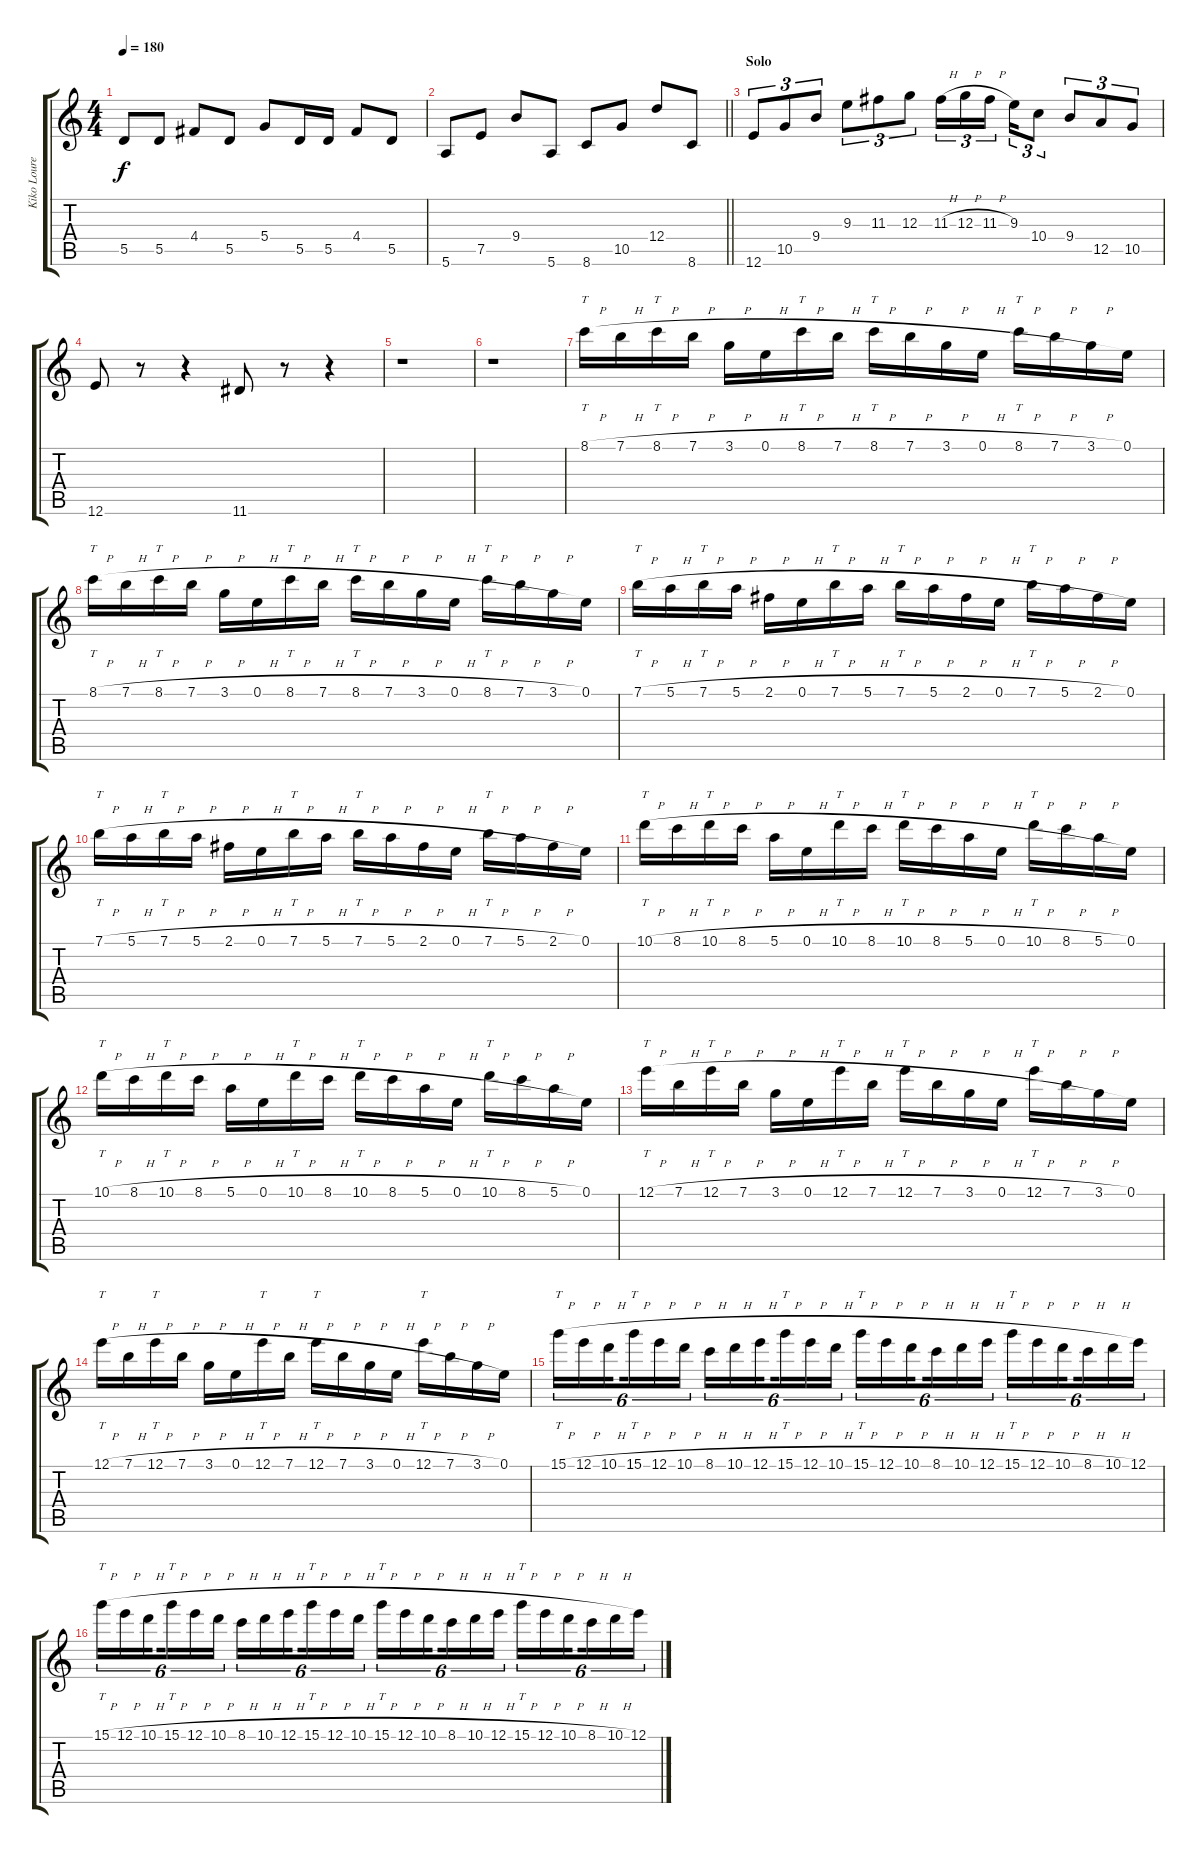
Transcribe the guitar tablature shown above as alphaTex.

\track ("Kiko Loureiro" "Kiko Loure") {instrument distortionguitar}
\staff {score tabs}
\tuning (E4 B3 G3 D3 A2 E2) {hide}
\ts (4 4)
\tempo 180
\clef g2
\ks c
5.5.8{dy f} 5.5.8 4.4.8 5.5.8 5.4.8 5.5.16 5.5.16 4.4.8 5.5.8 |
\barLineRight lightlight
5.6.8 7.5.8 9.4.8 5.6.8 8.6.8 10.5.8 12.4.8 8.6.8 |
\section ("" "Solo")
12.6.8{tu (3 2)} 10.5.8{tu (3 2)} 9.4.8{tu (3 2)} 9.3.8{tu (3 2)} 11.3.8{tu (3 2)} 12.3.8{tu (3 2)} 11.3{h}.16{tu (3 2)} 12.3{h}.16{tu (3 2)} 11.3{h}.16{tu (3 2) beam splitsecondary} 9.3.16{tu (3 2)} 10.4.8{tu (3 2)} 9.4.8{tu (3 2)} 12.5.8{tu (3 2)} 10.5.8{tu (3 2)} |
12.6.8 r.8 r.4 11.6.8 r.8 r.4 |
r.1 |
r.1 |
8.1{h}.16{tt volume 16 balance 8} 7.1{h}.16 8.1{h}.16{tt} 7.1{h}.16 3.1{h}.16 0.1{h}.16 8.1{h}.16{tt} 7.1{h}.16 8.1{h}.16{tt} 7.1{h}.16 3.1{h}.16 0.1{h}.16 8.1{h}.16{tt} 7.1{h}.16 3.1{h}.16 0.1.16 |
8.1{h}.16{tt} 7.1{h}.16 8.1{h}.16{tt} 7.1{h}.16 3.1{h}.16 0.1{h}.16 8.1{h}.16{tt} 7.1{h}.16 8.1{h}.16{tt} 7.1{h}.16 3.1{h}.16 0.1{h}.16 8.1{h}.16{tt} 7.1{h}.16 3.1{h}.16 0.1.16 |
7.1{h}.16{tt} 5.1{h}.16 7.1{h}.16{tt} 5.1{h}.16 2.1{h}.16 0.1{h}.16 7.1{h}.16{tt} 5.1{h}.16 7.1{h}.16{tt} 5.1{h}.16 2.1{h}.16 0.1{h}.16 7.1{h}.16{tt} 5.1{h}.16 2.1{h}.16 0.1.16 |
7.1{h}.16{tt} 5.1{h}.16 7.1{h}.16{tt} 5.1{h}.16 2.1{h}.16 0.1{h}.16 7.1{h}.16{tt} 5.1{h}.16 7.1{h}.16{tt} 5.1{h}.16 2.1{h}.16 0.1{h}.16 7.1{h}.16{tt} 5.1{h}.16 2.1{h}.16 0.1.16 |
10.1{h}.16{tt} 8.1{h}.16 10.1{h}.16{tt} 8.1{h}.16 5.1{h}.16 0.1{h}.16 10.1{h}.16{tt} 8.1{h}.16 10.1{h}.16{tt} 8.1{h}.16 5.1{h}.16 0.1{h}.16 10.1{h}.16{tt} 8.1{h}.16 5.1{h}.16 0.1.16 |
10.1{h}.16{tt} 8.1{h}.16 10.1{h}.16{tt} 8.1{h}.16 5.1{h}.16 0.1{h}.16 10.1{h}.16{tt} 8.1{h}.16 10.1{h}.16{tt} 8.1{h}.16 5.1{h}.16 0.1{h}.16 10.1{h}.16{tt} 8.1{h}.16 5.1{h}.16 0.1.16 |
12.1{h}.16{tt} 7.1{h}.16 12.1{h}.16{tt} 7.1{h}.16 3.1{h}.16 0.1{h}.16 12.1{h}.16{tt} 7.1{h}.16 12.1{h}.16{tt} 7.1{h}.16 3.1{h}.16 0.1{h}.16 12.1{h}.16{tt} 7.1{h}.16 3.1{h}.16 0.1.16 |
12.1{h}.16{tt} 7.1{h}.16 12.1{h}.16{tt} 7.1{h}.16 3.1{h}.16 0.1{h}.16 12.1{h}.16{tt} 7.1{h}.16 12.1{h}.16{tt} 7.1{h}.16 3.1{h}.16 0.1{h}.16 12.1{h}.16{tt} 7.1{h}.16 3.1{h}.16 0.1.16 |
15.1{h}.16{tt tu (6 4)} 12.1{h}.16{tu (6 4)} 10.1{h}.16{tu (6 4) beam splitsecondary} 15.1{h}.16{tt tu (6 4)} 12.1{h}.16{tu (6 4)} 10.1{h}.16{tu (6 4)} 8.1{h}.16{tu (6 4)} 10.1{h}.16{tu (6 4)} 12.1{h}.16{tu (6 4) beam splitsecondary} 15.1{h}.16{tt tu (6 4)} 12.1{h}.16{tu (6 4)} 10.1{h}.16{tu (6 4)} 15.1{h}.16{tt tu (6 4)} 12.1{h}.16{tu (6 4)} 10.1{h}.16{tu (6 4) beam splitsecondary} 8.1{h}.16{tu (6 4)} 10.1{h}.16{tu (6 4)} 12.1{h}.16{tu (6 4)} 15.1{h}.16{tt tu (6 4)} 12.1{h}.16{tu (6 4)} 10.1{h}.16{tu (6 4) beam splitsecondary} 8.1{h}.16{tu (6 4)} 10.1{h}.16{tu (6 4)} 12.1.16{tu (6 4)} |
15.1{h}.16{tt tu (6 4)} 12.1{h}.16{tu (6 4)} 10.1{h}.16{tu (6 4) beam splitsecondary} 15.1{h}.16{tt tu (6 4)} 12.1{h}.16{tu (6 4)} 10.1{h}.16{tu (6 4)} 8.1{h}.16{tu (6 4)} 10.1{h}.16{tu (6 4)} 12.1{h}.16{tu (6 4) beam splitsecondary} 15.1{h}.16{tt tu (6 4)} 12.1{h}.16{tu (6 4)} 10.1{h}.16{tu (6 4)} 15.1{h}.16{tt tu (6 4)} 12.1{h}.16{tu (6 4)} 10.1{h}.16{tu (6 4) beam splitsecondary} 8.1{h}.16{tu (6 4)} 10.1{h}.16{tu (6 4)} 12.1{h}.16{tu (6 4)} 15.1{h}.16{tt tu (6 4)} 12.1{h}.16{tu (6 4)} 10.1{h}.16{tu (6 4) beam splitsecondary} 8.1{h}.16{tu (6 4)} 10.1{h}.16{tu (6 4)} 12.1.16{tu (6 4)}
